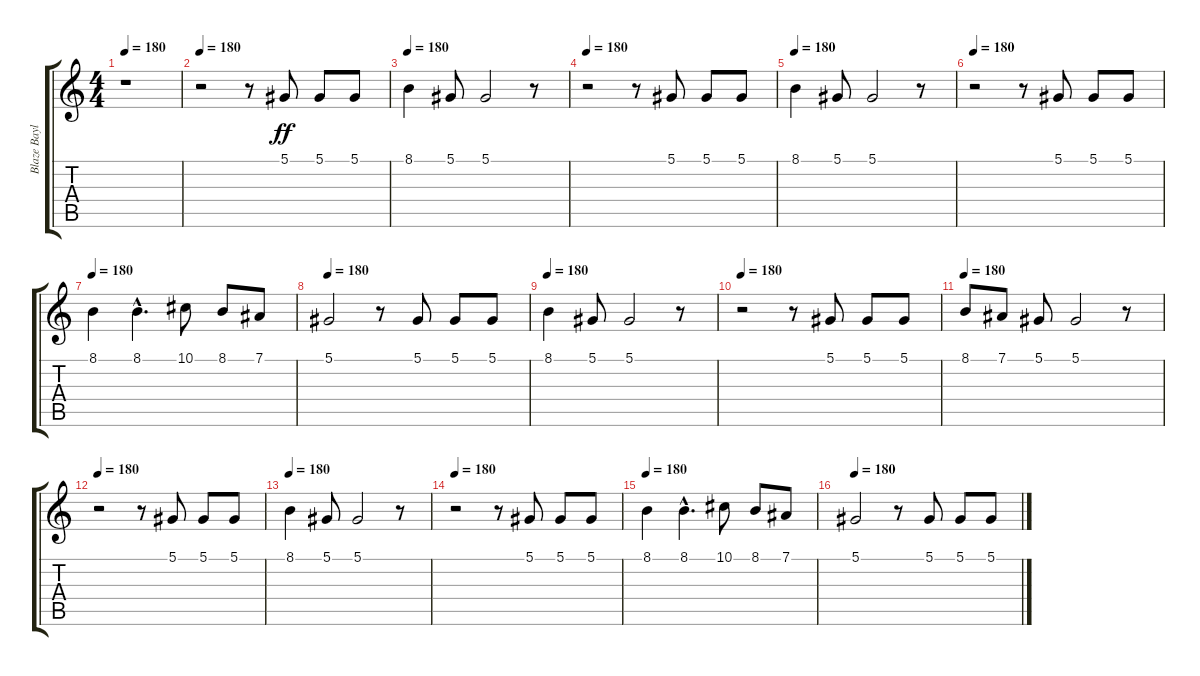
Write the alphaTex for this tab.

\track ("Blaze Bayley" "Blaze Bayl") {instrument choiraahs}
\staff {score tabs}
\tuning (Eb4 Bb3 Gb3 Db3 Ab2 Eb2) {hide}
\ts (4 4)
\tempo 180
\clef g2
\ks c
r.1{dy ff} |
\tempo 180
r.2 r.8 5.1.8 5.1.8 5.1.8 |
\tempo 180
8.1.4 5.1.8 5.1.2 r.8 |
\tempo 180
r.2 r.8 5.1.8 5.1.8 5.1.8 |
\tempo 180
8.1.4 5.1.8 5.1.2 r.8 |
\tempo 180
r.2 r.8 5.1.8 5.1.8 5.1.8 |
\tempo 180
8.1.4 8.1{hac}.4{d} 10.1.8 8.1.8 7.1.8 |
\tempo 180
5.1.2 r.8 5.1.8 5.1.8 5.1.8 |
\tempo 180
8.1.4 5.1.8 5.1.2 r.8 |
\tempo 180
r.2 r.8 5.1.8 5.1.8 5.1.8 |
\tempo 180
8.1.8 7.1.8 5.1.8 5.1.2 r.8 |
\tempo 180
r.2 r.8 5.1.8 5.1.8 5.1.8 |
\tempo 180
8.1.4 5.1.8 5.1.2 r.8 |
\tempo 180
r.2 r.8 5.1.8 5.1.8 5.1.8 |
\tempo 180
8.1.4 8.1{hac}.4{d} 10.1.8 8.1.8 7.1.8 |
\tempo 180
5.1.2 r.8 5.1.8 5.1.8 5.1.8
